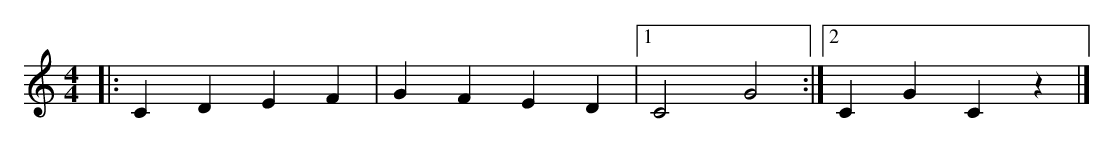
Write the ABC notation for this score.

X:1
M: 4/4
L: 1/4
K: C
|: C D E F | G F E D |[1 C2 G2 :|2 C G C z |]
